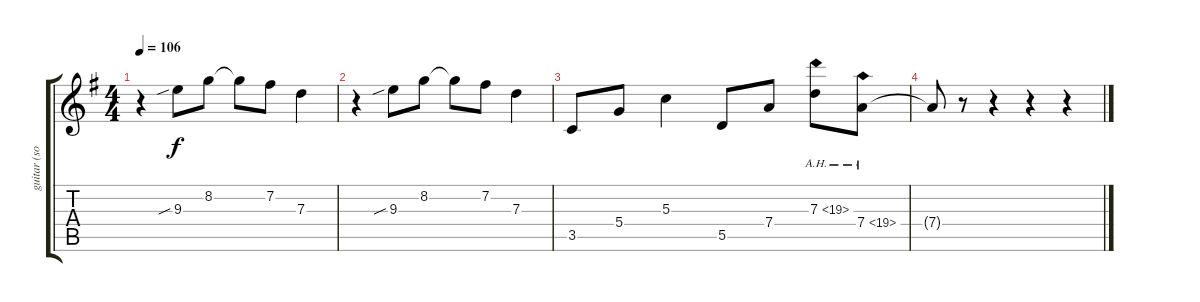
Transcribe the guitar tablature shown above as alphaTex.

\track ("guitar (solo)" "guitar (so") {instrument distortionguitar}
\staff {score tabs}
\tuning (E4 B3 G3 D3 A2 E2) {hide}
\ts (4 4)
\tempo 106
\clef g2
\ks eminor
r.4{dy f} 9.3{sib}.8 8.2.8 8.2{t}.8 7.2.8 7.3.4 |
r.4 9.3{sib}.8 8.2.8 8.2{t}.8 7.2.8 7.3.4 |
3.5.8 5.4.8 5.3.4 5.5.8 7.4.8 7.3{ah 12}.8 7.4{ah 12}.8 |
7.4{t}.8 r.8 r.4 r.4 r.4
